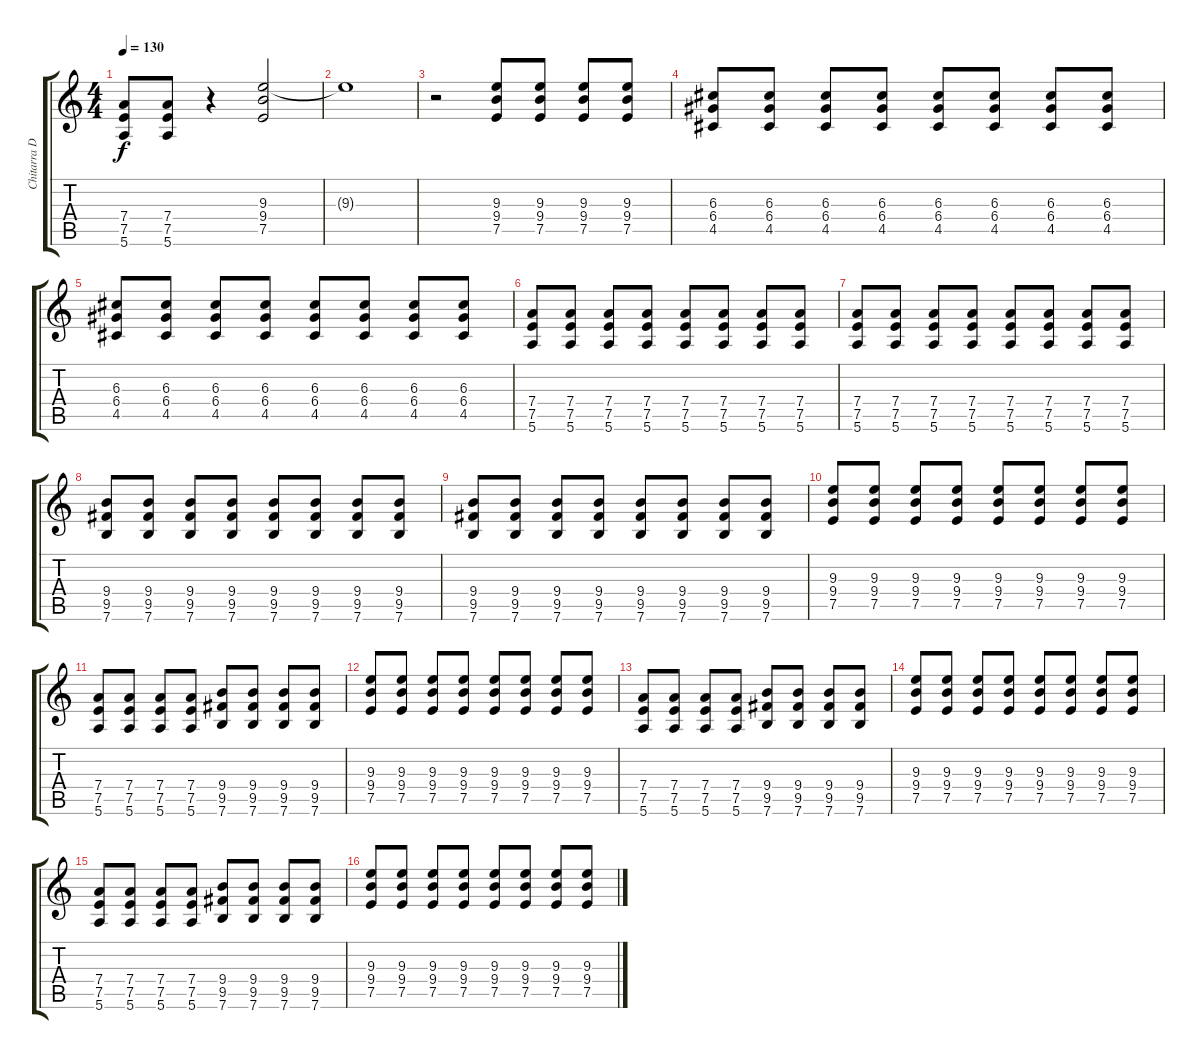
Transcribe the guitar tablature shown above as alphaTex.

\track ("Chitarra Distorta" "Chitarra D") {instrument distortionguitar}
\staff {score tabs}
\tuning (E4 B3 G3 D3 A2 E2) {hide}
\ts (4 4)
\tempo 130
\clef g2
\ks c
(7.4 7.5 5.6).8{dy f} (7.4 7.5 5.6).8 r.4 (9.3 9.4 7.5).2 |
9.3{t}.1 |
r.2 (9.3 9.4 7.5).8 (9.3 9.4 7.5).8 (9.3 9.4 7.5).8 (9.3 9.4 7.5).8 |
(6.3 6.4 4.5).8 (6.3 6.4 4.5).8 (6.3 6.4 4.5).8 (6.3 6.4 4.5).8 (6.3 6.4 4.5).8 (6.3 6.4 4.5).8 (6.3 6.4 4.5).8 (6.3 6.4 4.5).8 |
(6.3 6.4 4.5).8 (6.3 6.4 4.5).8 (6.3 6.4 4.5).8 (6.3 6.4 4.5).8 (6.3 6.4 4.5).8 (6.3 6.4 4.5).8 (6.3 6.4 4.5).8 (6.3 6.4 4.5).8 |
(7.4 7.5 5.6).8 (7.4 7.5 5.6).8 (7.4 7.5 5.6).8 (7.4 7.5 5.6).8 (7.4 7.5 5.6).8 (7.4 7.5 5.6).8 (7.4 7.5 5.6).8 (7.4 7.5 5.6).8 |
(7.4 7.5 5.6).8 (7.4 7.5 5.6).8 (7.4 7.5 5.6).8 (7.4 7.5 5.6).8 (7.4 7.5 5.6).8 (7.4 7.5 5.6).8 (7.4 7.5 5.6).8 (7.4 7.5 5.6).8 |
(9.4 9.5 7.6).8 (9.4 9.5 7.6).8 (9.4 9.5 7.6).8 (9.4 9.5 7.6).8 (9.4 9.5 7.6).8 (9.4 9.5 7.6).8 (9.4 9.5 7.6).8 (9.4 9.5 7.6).8 |
(9.4 9.5 7.6).8 (9.4 9.5 7.6).8 (9.4 9.5 7.6).8 (9.4 9.5 7.6).8 (9.4 9.5 7.6).8 (9.4 9.5 7.6).8 (9.4 9.5 7.6).8 (9.4 9.5 7.6).8 |
(9.3 9.4 7.5).8 (9.3 9.4 7.5).8 (9.3 9.4 7.5).8 (9.3 9.4 7.5).8 (9.3 9.4 7.5).8 (9.3 9.4 7.5).8 (9.3 9.4 7.5).8 (9.3 9.4 7.5).8 |
(7.4 7.5 5.6).8 (7.4 7.5 5.6).8 (7.4 7.5 5.6).8 (7.4 7.5 5.6).8 (9.4 9.5 7.6).8 (9.4 9.5 7.6).8 (9.4 9.5 7.6).8 (9.4 9.5 7.6).8 |
(9.3 9.4 7.5).8 (9.3 9.4 7.5).8 (9.3 9.4 7.5).8 (9.3 9.4 7.5).8 (9.3 9.4 7.5).8 (9.3 9.4 7.5).8 (9.3 9.4 7.5).8 (9.3 9.4 7.5).8 |
(7.4 7.5 5.6).8 (7.4 7.5 5.6).8 (7.4 7.5 5.6).8 (7.4 7.5 5.6).8 (9.4 9.5 7.6).8 (9.4 9.5 7.6).8 (9.4 9.5 7.6).8 (9.4 9.5 7.6).8 |
(9.3 9.4 7.5).8 (9.3 9.4 7.5).8 (9.3 9.4 7.5).8 (9.3 9.4 7.5).8 (9.3 9.4 7.5).8 (9.3 9.4 7.5).8 (9.3 9.4 7.5).8 (9.3 9.4 7.5).8 |
(7.4 7.5 5.6).8 (7.4 7.5 5.6).8 (7.4 7.5 5.6).8 (7.4 7.5 5.6).8 (9.4 9.5 7.6).8 (9.4 9.5 7.6).8 (9.4 9.5 7.6).8 (9.4 9.5 7.6).8 |
(9.3 9.4 7.5).8 (9.3 9.4 7.5).8 (9.3 9.4 7.5).8 (9.3 9.4 7.5).8 (9.3 9.4 7.5).8 (9.3 9.4 7.5).8 (9.3 9.4 7.5).8 (9.3 9.4 7.5).8
